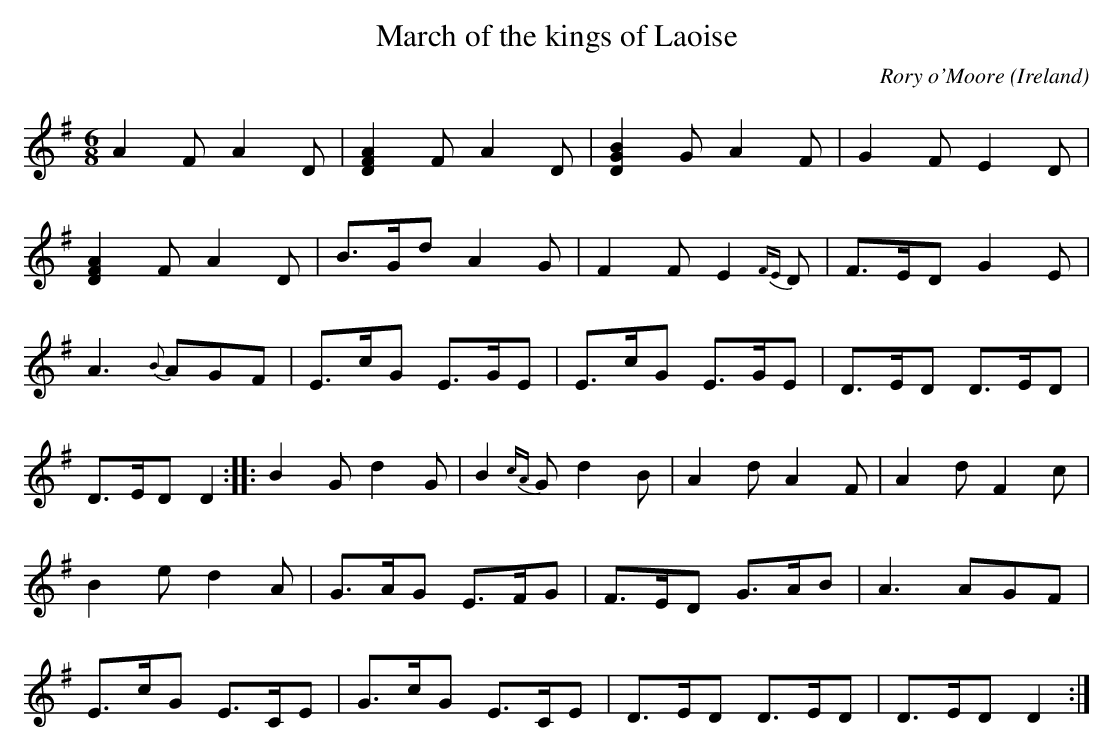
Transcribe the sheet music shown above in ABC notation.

X:1
T:March of the kings of Laoise
C:Rory o'Moore
O:Ireland
M:6/8
L:1/8
K:DMix
A2F A2D|[D2F2A2]F A2D|[D2G2B2]G A2F|G2F E2D|!
[D2F2A2]F A2D|B>Gd A2G|F2F E2{FE}D|F>ED G2E|!
A3 {B}AGF|E>cG E>GE|E>cG E>GE|D>ED D>ED|!
D>ED D2::B2G d2G|B2{cA}G d2B|A2d A2F|A2d F2c|!
B2e d2A|G>AG E>FG|F>ED G>AB|A3 AGF|!
E>cG E>CE|G>cG E>CE|D>ED D>ED|D>ED D2:|!
